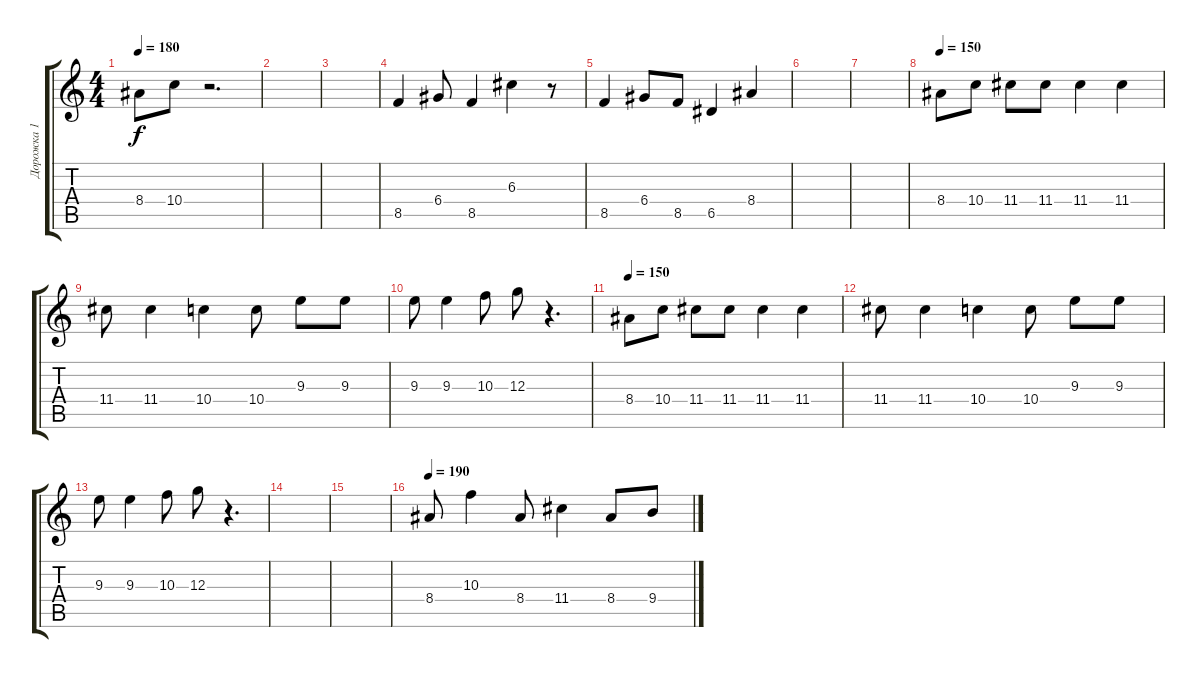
\track ("Дорожка 1" "Дорожка 1") {instrument distortionguitar}
\staff {score tabs}
\tuning (E4 B3 G3 D3 A2 E2) {hide}
\ts (4 4)
\tempo 180
\clef g2
\ks c
8.4.8{dy f} 10.4.8 r.2{d} |
|
|
8.5.4 6.4.8 8.5.4 6.3.4 r.8 |
8.5.4 6.4.8 8.5.8 6.5.4 8.4.4 |
|
|
\tempo 150
8.4.8 10.4.8 11.4.8 11.4.8 11.4.4 11.4.4 |
11.4.8 11.4.4 10.4.4 10.4.8 9.3.8 9.3.8 |
9.3.8 9.3.4 10.3.8 12.3.8 r.4{d} |
\tempo 150
8.4.8 10.4.8 11.4.8 11.4.8 11.4.4 11.4.4 |
11.4.8 11.4.4 10.4.4 10.4.8 9.3.8 9.3.8 |
9.3.8 9.3.4 10.3.8 12.3.8 r.4{d} |
|
|
\tempo 190
8.4.8 10.3.4 8.4.8 11.4.4 8.4.8 9.4.8
